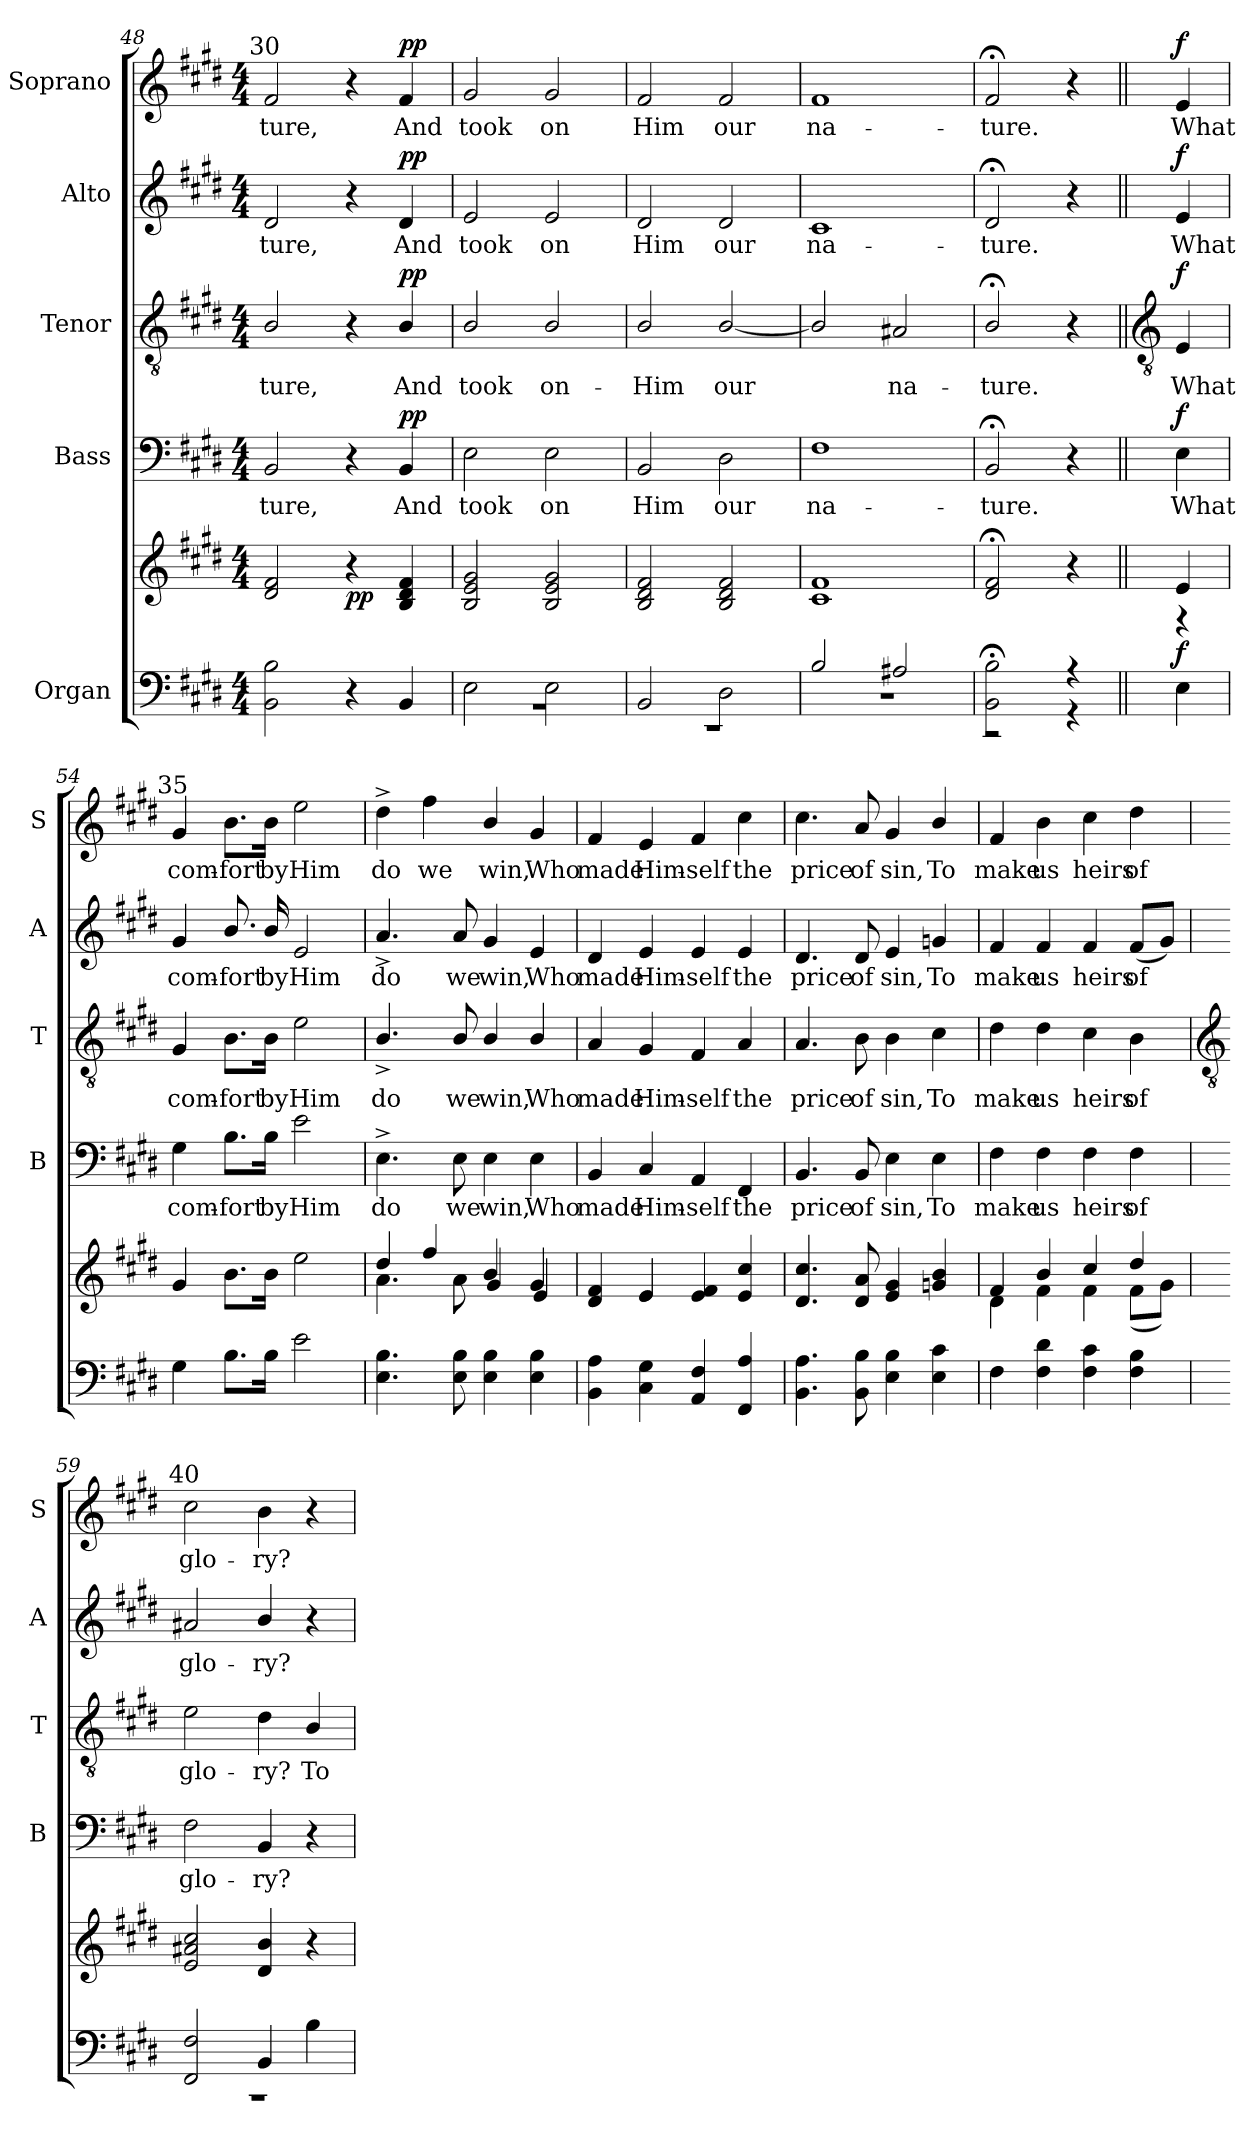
**kern	**kern	**dynam	**kern	**text	**dynam	**kern	**text	**dynam	**kern	**text	**dynam	**kern	**text	**dynam
*part5	*part5	*part5	*part4	*part4	*part4	*part3	*part3	*part3	*part2	*part2	*part2	*part1	*part1	*part1
*staff6	*staff5	*staff5/6	*staff4	*staff4	*staff4	*staff3	*staff3	*staff3	*staff2	*staff2	*staff2	*staff1	*staff1	*staff1
*I"Organ	*	*	*I"Bass	*	*	*I"Tenor	*	*	*I"Alto	*	*	*I"Soprano	*	*
*	*	*	*I'B	*	*	*I'T	*	*	*I'A	*	*	*I'S	*	*
*clefF4	*clefG2	*	*clefF4	*	*	*clefGv2	*	*	*clefG2	*	*	*clefG2	*	*
*k[f#c#g#d#]	*k[f#c#g#d#]	*	*k[f#c#g#d#]	*	*	*k[f#c#g#d#]	*	*	*k[f#c#g#d#]	*	*	*k[f#c#g#d#]	*	*
*E:	*E:	*	*E:	*	*	*E:	*	*	*E:	*	*	*E:	*	*
*M4/4	*M4/4	*	*M4/4	*	*	*M4/4	*	*	*M4/4	*	*	*M4/4	*	*
=48	=48	=48	=48	=48	=48	=48	=48	=48	=48	=48	=48	=48	=48	=48
*^	*^	*	*	*	*	*	*	*	*	*	*	*	*	*
!	!	!	!	!	!	!	!	!	!	!	!	!	!	!LO:TX:a:cj:t=30	!	!
!	!	!	!	!	!	!LO:LY:b	!	!	!LO:LY:b	!	!	!LO:LY:b	!	!	!LO:LY:b	!
2BB\ 2B\	2ryy	2d#/ 2f#/	2ryy	.	2BB	-ture,	.	2B/	-ture,	.	2d#	-ture,	.	2f#	-ture,	.
!	!	!	!	!LO:DY:b	!	!	!	!	!	!	!	!	!	!	!	!
4r	2ryy	4r	2ryy	pp	4r	.	.	4r	.	.	4r	.	.	4r	.	.
!	!	!	!	!	!	!LO:LY:b	!LO:DY:b	!	!LO:LY:b	!LO:DY:b	!	!LO:LY:b	!LO:DY:b	!	!LO:LY:b	!LO:DY:b
4BB	.	4B/ 4d#/ 4f#/	.	.	4BB	And	pp	4B/	And	pp	4d#	And	pp	4f#	And	pp
=49	=49	=49	=49	=49	=49	=49	=49	=49	=49	=49	=49	=49	=49	=49	=49	=49
!	!	!	!	!	!	!LO:LY:b	!	!	!LO:LY:b	!	!	!LO:LY:b	!	!	!LO:LY:b	!
2E\	1r	2B/ 2e/ 2g#/	2ryy	.	2E	took	.	2B/	took	.	2e	took	.	2g#	took	.
!	!	!	!	!	!	!LO:LY:b	!	!	!LO:LY:b	!	!	!LO:LY:b	!	!	!LO:LY:b	!
2E\	.	2B/ 2e/ 2g#/	2ryy	.	2E	on	.	2B/	on-	.	2e	on	.	2g#	on	.
=50	=50	=50	=50	=50	=50	=50	=50	=50	=50	=50	=50	=50	=50	=50	=50	=50
!	!	!	!	!	!	!LO:LY:b	!	!	!LO:LY:b	!	!	!LO:LY:b	!	!	!LO:LY:b	!
2BB	1r	2B/ 2d#/ 2f#/	2ryy	.	2BB	Him	.	2B/	-Him	.	2d#	Him	.	2f#	Him	.
!	!	!	!	!	!	!LO:LY:b	!	!	!LO:LY:b	!	!	!LO:LY:b	!	!	!LO:LY:b	!
2D#\	.	2B/ 2d#/ 2f#/	2ryy	.	2D#	our	.	[2B/	our	.	2d#	our	.	2f#	our	.
=51	=51	=51	=51	=51	=51	=51	=51	=51	=51	=51	=51	=51	=51	=51	=51	=51
!	!	!	!	!	!	!LO:LY:b	!	!	!	!	!	!LO:LY:b	!	!	!LO:LY:b	!
2B	1r	1f#/	1c#\	.	1F#	na-	.	2B/]	.	.	1c#	na-	.	1f#	na-	.
!	!	!	!	!	!	!	!	!	!LO:LY:b	!	!	!	!	!	!	!
2A#X	.	.	.	.	.	.	.	2A#X	na-	.	.	.	.	.	.	.
=52	=52	=52	=52	=52	=52	=52	=52	=52	=52	=52	=52	=52	=52	=52	=52	=52
!	!	!	!	!	!	!LO:LY:b	!	!	!LO:LY:b	!	!	!LO:LY:b	!	!	!LO:LY:b	!
2BB\;< 2B\;<	2r	2d#/;< 2f#/;<	2ryy	.	2BB;<	-ture.	.	2B;</	-ture.	.	2d#;<	-ture.	.	2f#;<	-ture.	.
4r	4r	4r	4ryy	.	4r	.	.	4r	.	.	4r	.	.	4r	.	.
*v	*v	*	*	*	*	*	*	*	*	*	*	*	*	*	*	*
!!LO:LB:g=z
=53||	=53||	=53||	=53||	=53||	=53||	=53||	=53||	=53||	=53||	=53||	=53||	=53||	=53||	=53||	=53||
*	*	*	*	*	*	*	*clefGv2	*	*	*	*	*	*	*	*
*^	*	*	*	*	*	*	*	*	*	*	*	*	*	*	*
!	!	!	!	!LO:DY:b	!	!LO:LY:b	!LO:DY:b	!	!LO:LY:b	!LO:DY:b	!	!LO:LY:b	!LO:DY:b	!	!LO:LY:b	!LO:DY:b
*v	*v	*	*	*	*	*	*	*	*	*	*	*	*	*	*	*
4E\	4e/	4r	f	4E	What	f	4E	What	f	4e	What	f	4e	What	f
=54	=54	=54	=54	=54	=54	=54	=54	=54	=54	=54	=54	=54	=54	=54	=54
!	!	!	!	!	!	!	!	!	!	!	!	!	!LO:TX:a:cj:t=35	!	!
!	!	!	!	!	!LO:LY:b	!	!	!LO:LY:b	!	!	!LO:LY:b	!	!	!LO:LY:b	!
4G#	4g#/	2ryy	.	4G#	com-	.	4G#	com-	.	4g#	com-	.	4g#	com-	.
!	!	!	!	!	!LO:LY:b	!	!	!LO:LY:b	!	!	!LO:LY:b	!	!	!LO:LY:b	!
8.BL	8.b\L	.	.	8.B\L	-fort	.	8.B\L	-fort	.	8.b/	-fort	.	8.b\L	-fort	.
!	!	!	!	!	!LO:LY:b	!	!	!LO:LY:b	!	!	!LO:LY:b	!	!	!LO:LY:b	!
16BJ	16b\J	.	.	16B\Jk	by	.	16B\Jk	by	.	16b/	by	.	16b\Jk	by	.
!	!	!	!	!	!LO:LY:b	!	!	!LO:LY:b	!	!	!LO:LY:b	!	!	!LO:LY:b	!
2e	2ee\	2ryy	.	2e	Him	.	2e	Him	.	2e	Him	.	2ee	Him	.
=55	=55	=55	=55	=55	=55	=55	=55	=55	=55	=55	=55	=55	=55	=55	=55
!	!	!	!	!	!LO:LY:b	!	!	!LO:LY:b	!	!	!LO:LY:b	!	!	!LO:LY:b	!
4.E 4.B	4dd#/	4.a\	.	4.E^	do	.	4.B^/	do	.	4.a^	do	.	4dd#^	do	.
!	!	!	!	!	!	!	!	!	!	!	!	!	!	!LO:LY:b	!
.	4ff#/	.	.	.	.	.	.	.	.	.	.	.	4ff#	we	.
!	!	!	!	!	!LO:LY:b	!	!	!LO:LY:b	!	!	!LO:LY:b	!	!	!	!
8E 8B	.	8a\	.	8E	we	.	8B/	we	.	8a	we	.	.	.	.
!	!	!	!	!	!LO:LY:b	!	!	!LO:LY:b	!	!	!LO:LY:b	!	!	!LO:LY:b	!
4E 4B	4b/	4g#/	.	4E	win,	.	4B/	win,	.	4g#	win,	.	4b/	win,	.
!	!	!	!	!	!LO:LY:b	!	!	!LO:LY:b	!	!	!LO:LY:b	!	!	!LO:LY:b	!
4E 4B	4g#/	4e/	.	4E	Who	.	4B/	Who	.	4e	Who	.	4g#	Who	.
=56	=56	=56	=56	=56	=56	=56	=56	=56	=56	=56	=56	=56	=56	=56	=56
!	!	!	!	!	!LO:LY:b	!	!	!LO:LY:b	!	!	!LO:LY:b	!	!	!LO:LY:b	!
4BB 4A	4d#/ 4f#/	4ryy	.	4BB	made	.	4A	made	.	4d#	made	.	4f#	made	.
!	!	!	!	!	!LO:LY:b	!	!	!LO:LY:b	!	!	!LO:LY:b	!	!	!LO:LY:b	!
4C# 4G#	4e/	4e/	.	4C#	Him-	.	4G#	Him-	.	4e	Him-	.	4e	Him-	.
!	!	!	!	!	!LO:LY:b	!	!	!LO:LY:b	!	!	!LO:LY:b	!	!	!LO:LY:b	!
4AA 4F#	4e/ 4f#/	2ryy	.	4AA	-self	.	4F#	-self	.	4e	-self	.	4f#	-self	.
!	!	!	!	!	!LO:LY:b	!	!	!LO:LY:b	!	!	!LO:LY:b	!	!	!LO:LY:b	!
4FF# 4A	4e/ 4cc#/	.	.	4FF#	the	.	4A	the	.	4e	the	.	4cc#	the	.
=57	=57	=57	=57	=57	=57	=57	=57	=57	=57	=57	=57	=57	=57	=57	=57
!	!	!	!	!	!LO:LY:b	!	!	!LO:LY:b	!	!	!LO:LY:b	!	!	!LO:LY:b	!
4.BB 4.A	4.d#/ 4.cc#/	2ryy	.	4.BB	price	.	4.A	price	.	4.d#	price	.	4.cc#	price	.
!	!	!	!	!	!LO:LY:b	!	!	!LO:LY:b	!	!	!LO:LY:b	!	!	!LO:LY:b	!
8BB 8B	8d#/ 8a/	.	.	8BB	of	.	8B	of	.	8d#	of	.	8a	of	.
!	!	!	!	!	!LO:LY:b	!	!	!LO:LY:b	!	!	!LO:LY:b	!	!	!LO:LY:b	!
4E 4B	4e/ 4g#/	2ryy	.	4E	sin,	.	4B	sin,	.	4e	sin,	.	4g#	sin,	.
!	!	!	!	!	!LO:LY:b	!	!	!LO:LY:b	!	!	!LO:LY:b	!	!	!LO:LY:b	!
4E 4c#	4gn/ 4b/	.	.	4E	To	.	4c#	To	.	4gn	To	.	4b/	To	.
=58	=58	=58	=58	=58	=58	=58	=58	=58	=58	=58	=58	=58	=58	=58	=58
!	!	!	!	!	!LO:LY:b	!	!	!LO:LY:b	!	!	!LO:LY:b	!	!	!LO:LY:b	!
4F#\	4f#/	4d#\	.	4F#	make	.	4d#	make	.	4f#	make	.	4f#	make	.
!	!	!	!	!	!LO:LY:b	!	!	!LO:LY:b	!	!	!LO:LY:b	!	!	!LO:LY:b	!
4F#\ 4d#\	4b/	4f#\	.	4F#	us	.	4d#	us	.	4f#	us	.	4b	us	.
!	!	!	!	!	!LO:LY:b	!	!	!LO:LY:b	!	!	!LO:LY:b	!	!	!LO:LY:b	!
4F#\ 4c#\	4cc#/	4f#\	.	4F#	heirs	.	4c#	heirs	.	4f#	heirs	.	4cc#	heirs	.
!	!	!	!	!	!LO:LY:b	!	!	!LO:LY:b	!	!	!LO:LY:b	!	!	!LO:LY:b	!
4F#\ 4B\	4dd#/	(<8f#\L	.	4F#	of	.	4B	of	.	(<8f#L	of	.	4dd#	of	.
.	.	8g#\J)	.	.	.	.	.	.	.	8g#J)	.	.	.	.	.
!!LO:LB:g=z
=59	=59	=59	=59	=59	=59	=59	=59	=59	=59	=59	=59	=59	=59	=59	=59
*	*	*	*	*	*	*	*clefGv2	*	*	*	*	*	*	*	*
*^	*	*	*	*	*	*	*	*	*	*	*	*	*	*	*
!	!	!	!	!	!	!	!	!	!	!	!	!	!	!LO:TX:a:cj:t=40	!	!
!	!	!	!	!	!	!LO:LY:b	!	!	!LO:LY:b	!	!	!LO:LY:b	!	!	!LO:LY:b	!
2FF#/ 2F#/	1r	2e/ 2a#X/ 2cc#/	2ryy	.	2F#	glo-	.	2e	glo-	.	2a#X	glo-	.	2cc#	glo-	.
!	!	!	!	!	!	!LO:LY:b	!	!	!LO:LY:b	!	!	!LO:LY:b	!	!	!LO:LY:b	!
4BB/	.	4d#/ 4b/	2ryy	.	4BB	-ry?	.	4d#	-ry?	.	4b/	-ry?	.	4b	-ry?	.
!	!	!	!	!	!	!	!	!	!LO:LY:b	!	!	!	!	!	!	!
4B\	.	4r	.	.	4r	.	.	4B/	To	.	4r	.	.	4r	.	.
*v	*v	*	*	*	*	*	*	*	*	*	*	*	*	*	*	*
*	*v	*v	*	*	*	*	*	*	*	*	*	*	*	*	*
=	=	=	=	=	=	=	=	=	=	=	=	=	=	=
*-	*-	*-	*-	*-	*-	*-	*-	*-	*-	*-	*-	*-	*-	*-
